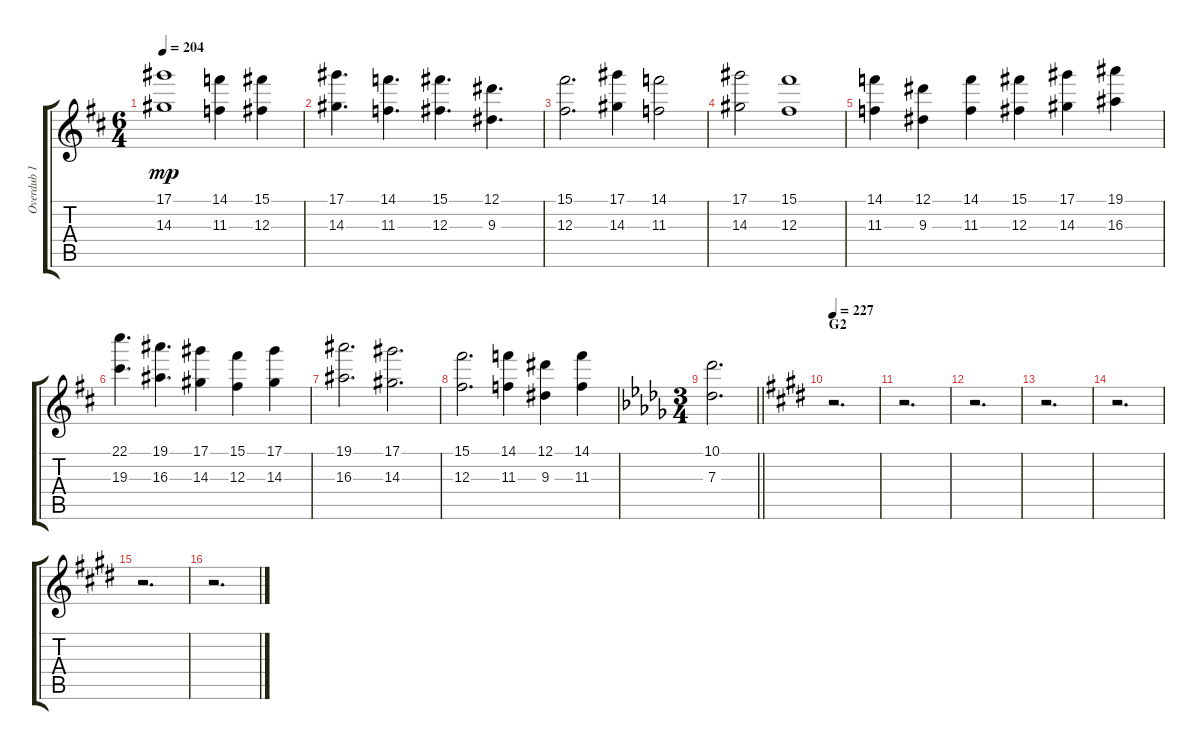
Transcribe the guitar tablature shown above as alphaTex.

\track ("Overdub 1" "Overdub 1") {instrument overdrivenguitar}
\staff {score tabs}
\tuning (Eb4 Bb3 Gb3 Db3 Ab2 Db2) {hide}
\ts (6 4)
\tempo 204
\clef g2
\ks d
(17.1 14.3).1{dy mp} (14.1 11.3).4 (15.1 12.3).4 |
(17.1 14.3).4{d} (14.1 11.3).4{d} (15.1 12.3).4{d} (12.1 9.3).4{d} |
(15.1 12.3).2{d} (17.1 14.3).4 (14.1 11.3).2 |
(17.1 14.3).2 (15.1 12.3).1 |
(14.1 11.3).4 (12.1 9.3).4 (14.1 11.3).4 (15.1 12.3).4 (17.1 14.3).4 (19.1 16.3).4 |
(22.1 19.3).4{d} (19.1 16.3).4{d} (17.1 14.3).4 (15.1 12.3).4 (17.1 14.3).4 |
(19.1 16.3).2{d} (17.1 14.3).2{d} |
(15.1 12.3).2{d} (14.1 11.3).4 (12.1 9.3).4 (14.1 11.3).4 |
\ts (3 4)
\barLineRight lightlight
\ks db
(10.1 7.3).2{d} |
\section ("" "G2")
\tempo 227
\ks c#minor
r.2{d} |
r.2{d} |
r.2{d} |
r.2{d} |
r.2{d} |
r.2{d} |
r.2{d}
